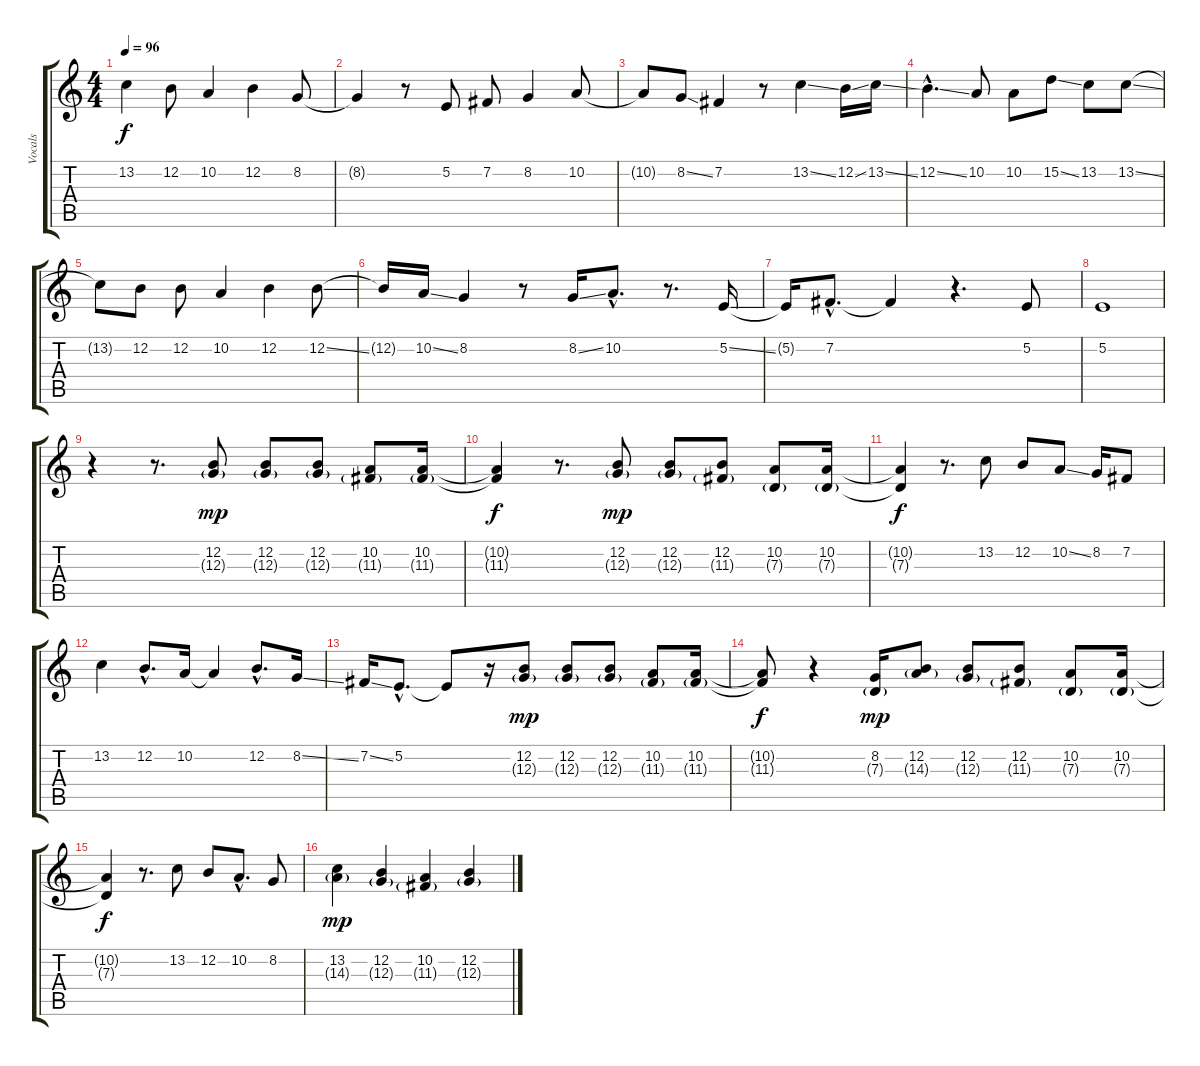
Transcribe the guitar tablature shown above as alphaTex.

\track ("Vocals" "Vocals") {instrument synthvoice}
\staff {score tabs}
\tuning (E4 B3 G3 D3 A2 E2) {hide}
\ts (4 4)
\tempo 96
\clef g2
\ks c
13.2{t}.4{dy f} 12.2.8 10.2.4 12.2.4 8.2.8 |
8.2{t}.4 r.8 5.2.8 7.2.8 8.2.4 10.2.8 |
10.2{t}.8 8.2{ss}.8 7.2.4 r.8 13.2{ss}.4 12.2{ss}.16 13.2{ss}.16 |
12.2{ss hac}.4{d} 10.2.8 10.2.8 15.2{ss}.8 13.2.8 13.2{ss}.8 |
13.2{t}.8 12.2.8 12.2.8 10.2.4 12.2.4 12.2{ss}.8 |
12.2{t}.16 10.2{ss}.16 8.2.4 r.8 8.2{ss}.16 10.2{hac}.8{d} r.8{d} 5.2{ss}.16 |
5.2{t}.16 7.2{hac}.8{d} 7.2{t}.4 r.4{d} 5.2.8 |
5.2.1 |
r.4 r.8{d} (12.2 12.3{g}).8{dy mp} (12.2 12.3{g}).8 (12.2 12.3{g}).8 (10.2 11.3{g}).8 (10.2 11.3{g}).16 |
(10.2{t} 11.3{t}).4{dy f} r.8{d} (12.2 12.3{g}).8{dy mp} (12.2 12.3{g}).8 (12.2 11.3{g}).8 (10.2 7.3{g}).8 (10.2 7.3{g}).16 |
(10.2{t} 7.3{t}).4{dy f} r.8{d} 13.2.8 12.2.8 10.2{ss}.8 8.2.16 7.2.8 |
13.2.4 12.2{hac}.8{d} 10.2.16 10.2{t}.4 12.2{hac}.8{d} 8.2{ss}.16 |
7.2{ss}.16 5.2{hac}.8{d} 5.2{t}.8 r.16 (12.2 12.3{g}).8{dy mp} (12.2 12.3{g}).8 (12.2 12.3{g}).8 (10.2 11.3{g}).8 (10.2 11.3{g}).16 |
(10.2{t} 11.3{t}).8{dy f} r.4 (8.2 7.3{g}).16{dy mp} (12.2 14.3{g}).8 (12.2 12.3{g}).8 (12.2 11.3{g}).8 (10.2 7.3{g}).8 (10.2 7.3{g}).16 |
(10.2{t} 7.3{t}).4{dy f} r.8{d} 13.2.8 12.2.8 10.2{hac}.8{d} 8.2.8 |
(13.2 14.3{g}).4{dy mp} (12.2 12.3{g}).4 (10.2 11.3{g}).4 (12.2 12.3{g}).4
